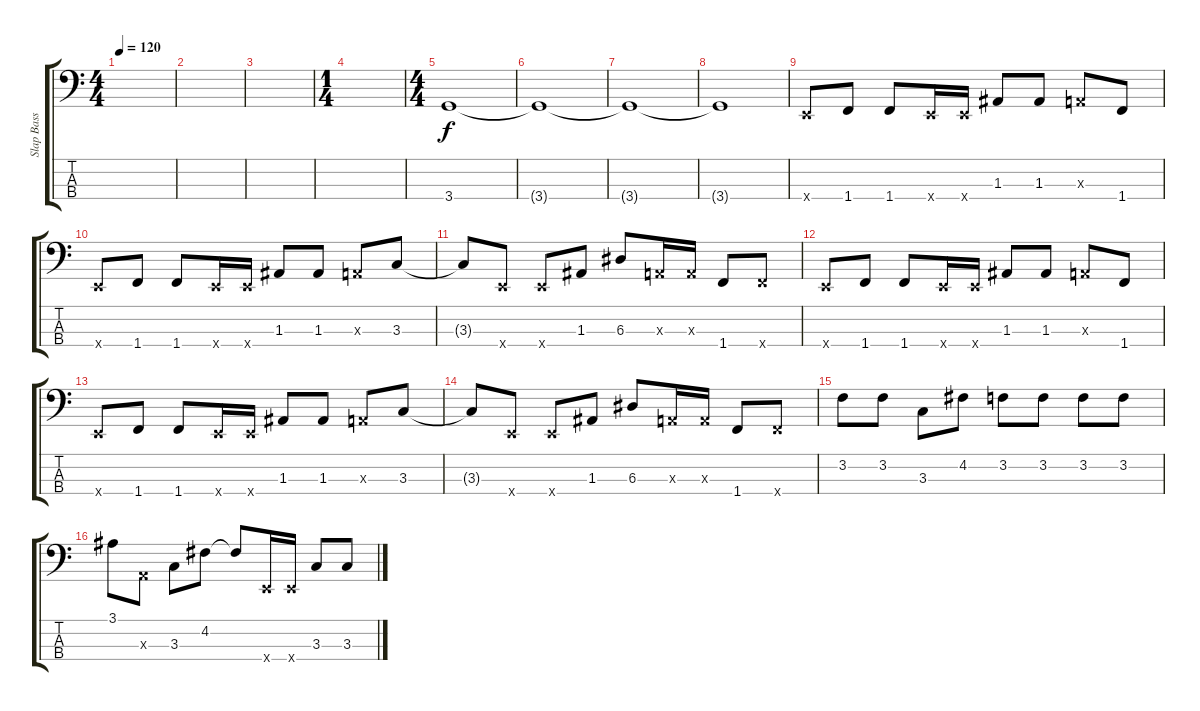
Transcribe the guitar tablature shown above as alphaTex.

\track ("Slap Bass Guitar" "Slap Bass ") {instrument slapbass1}
\staff {score tabs}
\tuning (G2 D2 A1 E1) {hide}
\ts (4 4)
\tempo 120
\clef f4
\ks c
|
|
|
\ts (1 4)
|
\ts (4 4)
3.4.1 |
3.4{t}.1 |
3.4{t}.1 |
3.4{t}.1 |
0.4{x}.8 1.4.8 1.4.8 0.4{x}.16 0.4{x}.16 1.3.8 1.3.8 0.3{x}.8 1.4.8 |
0.4{x}.8 1.4.8 1.4.8 0.4{x}.16 0.4{x}.16 1.3.8 1.3.8 0.3{x}.8 3.3.8 |
3.3{t}.8 0.4{x}.8 0.4{x}.8 1.3.8 6.3.8 0.3{x}.16 0.3{x}.16 1.4.8 1.4{x}.8 |
0.4{x}.8 1.4.8 1.4.8 0.4{x}.16 0.4{x}.16 1.3.8 1.3.8 0.3{x}.8 1.4.8 |
0.4{x}.8 1.4.8 1.4.8 0.4{x}.16 0.4{x}.16 1.3.8 1.3.8 0.3{x}.8 3.3.8 |
3.3{t}.8 0.4{x}.8 0.4{x}.8 1.3.8 6.3.8 0.3{x}.16 0.3{x}.16 1.4.8 1.4{x}.8 |
3.2.8 3.2.8 3.3.8 4.2.8 3.2.8 3.2.8 3.2.8 3.2.8 |
3.1.8 0.3{x}.8 3.3.8 4.2.8 4.2{t}.8 0.4{x}.16 0.4{x}.16 3.3.8 3.3.8
